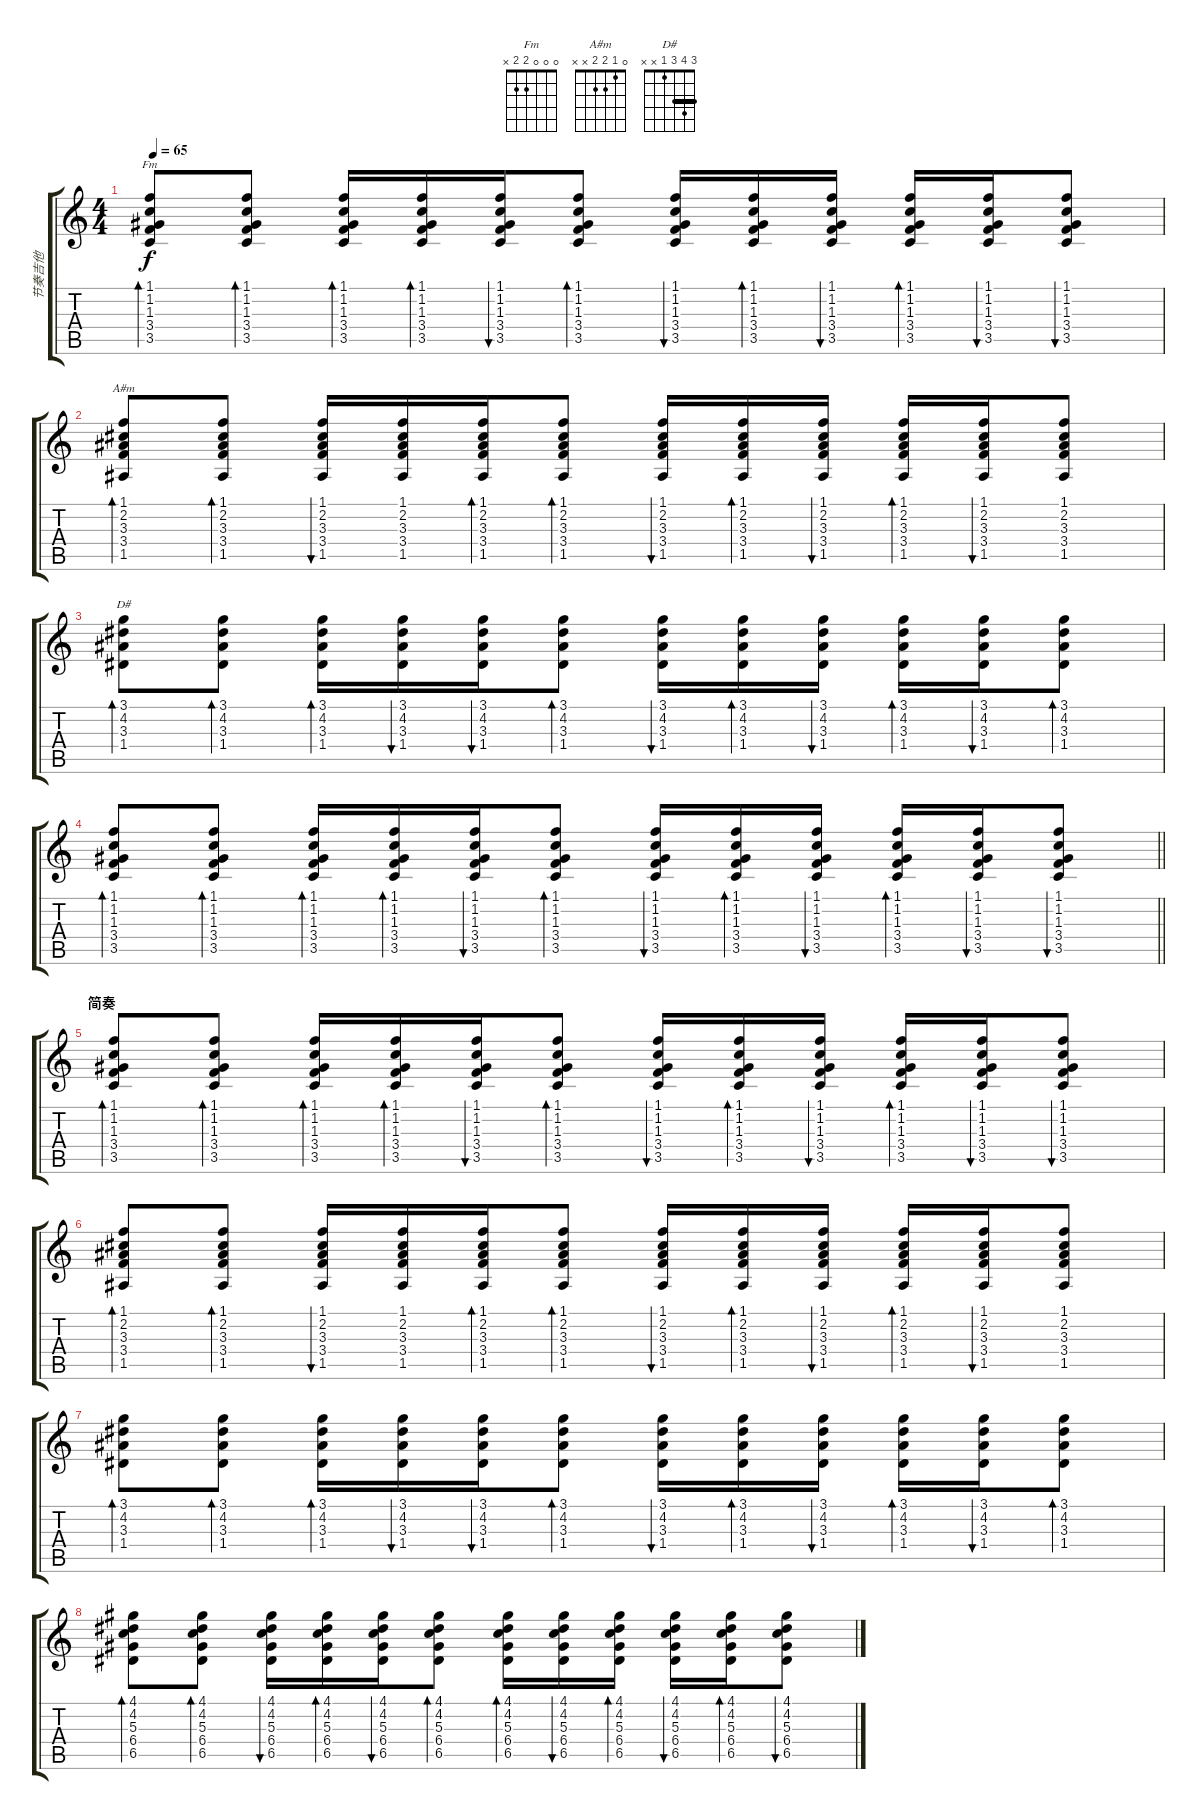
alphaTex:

\track ("节奏吉他" "节奏吉他") {instrument acousticguitarsteel}
\staff {score tabs}
\tuning (E4 B3 G3 D3 A2 E2) {hide}
\chord ("Fm" 0 0 0 2 2 x)
\chord ("A#m" 0 1 2 2 x x)
\chord ("D#" 3 4 3 1 x x) {barre 3}
\ts (4 4)
\tempo 65
\clef g2
\ks c
(1.1 1.2 1.3 3.4 3.5).8{bd 60 ch "Fm" dy f} (1.1 1.2 1.3 3.4 3.5).8{bd 60} (1.1 1.2 1.3 3.4 3.5).16{bd 60} (1.1 1.2 1.3 3.4 3.5).16{bd 60} (1.1 1.2 1.3 3.4 3.5).16{bu 60} (1.1 1.2 1.3 3.4 3.5).8{bd 60} (1.1 1.2 1.3 3.4 3.5).16{bu 60} (1.1 1.2 1.3 3.4 3.5).16{bd 60} (1.1 1.2 1.3 3.4 3.5).16{bu 60} (1.1 1.2 1.3 3.4 3.5).16{bd 60} (1.1 1.2 1.3 3.4 3.5).16{bu 60} (1.1 1.2 1.3 3.4 3.5).8{bu 60} |
(1.1 2.2 3.3 3.4 1.5).8{bd 60 ch "A#m"} (1.1 2.2 3.3 3.4 1.5).8{bd 60} (1.1 2.2 3.3 3.4 1.5).16{bu 60} (1.1 2.2 3.3 3.4 1.5).16 (1.1 2.2 3.3 3.4 1.5).16{bd 60} (1.1 2.2 3.3 3.4 1.5).8{bd 60} (1.1 2.2 3.3 3.4 1.5).16{bu 60} (1.1 2.2 3.3 3.4 1.5).16{bd 60} (1.1 2.2 3.3 3.4 1.5).16{bu 60} (1.1 2.2 3.3 3.4 1.5).16{bd 60} (1.1 2.2 3.3 3.4 1.5).16{bu 60} (1.1 2.2 3.3 3.4 1.5).8 |
(3.1 4.2 3.3 1.4).8{bd 60 ch "D#"} (3.1 4.2 3.3 1.4).8{bd 60} (3.1 4.2 3.3 1.4).16{bd 60} (3.1 4.2 3.3 1.4).16{bu 60} (3.1 4.2 3.3 1.4).16{bu 60} (3.1 4.2 3.3 1.4).8{bd 60} (3.1 4.2 3.3 1.4).16{bu 60} (3.1 4.2 3.3 1.4).16{bd 60} (3.1 4.2 3.3 1.4).16{bu 60} (3.1 4.2 3.3 1.4).16{bd 60} (3.1 4.2 3.3 1.4).16{bu 60} (3.1 4.2 3.3 1.4).8{bd 60} |
\barLineRight lightlight
(1.1 1.2 1.3 3.4 3.5).8{bd 60} (1.1 1.2 1.3 3.4 3.5).8{bd 60} (1.1 1.2 1.3 3.4 3.5).16{bd 60} (1.1 1.2 1.3 3.4 3.5).16{bd 60} (1.1 1.2 1.3 3.4 3.5).16{bu 60} (1.1 1.2 1.3 3.4 3.5).8{bd 60} (1.1 1.2 1.3 3.4 3.5).16{bu 60} (1.1 1.2 1.3 3.4 3.5).16{bd 60} (1.1 1.2 1.3 3.4 3.5).16{bu 60} (1.1 1.2 1.3 3.4 3.5).16{bd 60} (1.1 1.2 1.3 3.4 3.5).16{bu 60} (1.1 1.2 1.3 3.4 3.5).8{bu 60} |
\section ("" "简奏")
(1.1 1.2 1.3 3.4 3.5).8{bd 60} (1.1 1.2 1.3 3.4 3.5).8{bd 60} (1.1 1.2 1.3 3.4 3.5).16{bd 60} (1.1 1.2 1.3 3.4 3.5).16{bd 60} (1.1 1.2 1.3 3.4 3.5).16{bu 60} (1.1 1.2 1.3 3.4 3.5).8{bd 60} (1.1 1.2 1.3 3.4 3.5).16{bu 60} (1.1 1.2 1.3 3.4 3.5).16{bd 60} (1.1 1.2 1.3 3.4 3.5).16{bu 60} (1.1 1.2 1.3 3.4 3.5).16{bd 60} (1.1 1.2 1.3 3.4 3.5).16{bu 60} (1.1 1.2 1.3 3.4 3.5).8{bu 60} |
(1.1 2.2 3.3 3.4 1.5).8{bd 60} (1.1 2.2 3.3 3.4 1.5).8{bd 60} (1.1 2.2 3.3 3.4 1.5).16{bu 60} (1.1 2.2 3.3 3.4 1.5).16 (1.1 2.2 3.3 3.4 1.5).16{bd 60} (1.1 2.2 3.3 3.4 1.5).8{bd 60} (1.1 2.2 3.3 3.4 1.5).16{bu 60} (1.1 2.2 3.3 3.4 1.5).16{bd 60} (1.1 2.2 3.3 3.4 1.5).16{bu 60} (1.1 2.2 3.3 3.4 1.5).16{bd 60} (1.1 2.2 3.3 3.4 1.5).16{bu 60} (1.1 2.2 3.3 3.4 1.5).8 |
(3.1 4.2 3.3 1.4).8{bd 60} (3.1 4.2 3.3 1.4).8{bd 60} (3.1 4.2 3.3 1.4).16{bd 60} (3.1 4.2 3.3 1.4).16{bu 60} (3.1 4.2 3.3 1.4).16{bu 60} (3.1 4.2 3.3 1.4).8{bd 60} (3.1 4.2 3.3 1.4).16{bu 60} (3.1 4.2 3.3 1.4).16{bd 60} (3.1 4.2 3.3 1.4).16{bu 60} (3.1 4.2 3.3 1.4).16{bd 60} (3.1 4.2 3.3 1.4).16{bu 60} (3.1 4.2 3.3 1.4).8{bd 60} |
(4.1 4.2 5.3 6.4 6.5).8{bd 60} (4.1 4.2 5.3 6.4 6.5).8{bd 60} (4.1 4.2 5.3 6.4 6.5).16{bu 60} (4.1 4.2 5.3 6.4 6.5).16{bd 60} (4.1 4.2 5.3 6.4 6.5).16{bu 60} (4.1 4.2 5.3 6.4 6.5).8{bd 60} (4.1 4.2 5.3 6.4 6.5).16{bd 60} (4.1 4.2 5.3 6.4 6.5).16{bu 60} (4.1 4.2 5.3 6.4 6.5).16{bd 60} (4.1 4.2 5.3 6.4 6.5).16{bu 60} (4.1 4.2 5.3 6.4 6.5).16{bd 60} (4.1 4.2 5.3 6.4 6.5).8{bu 60}
